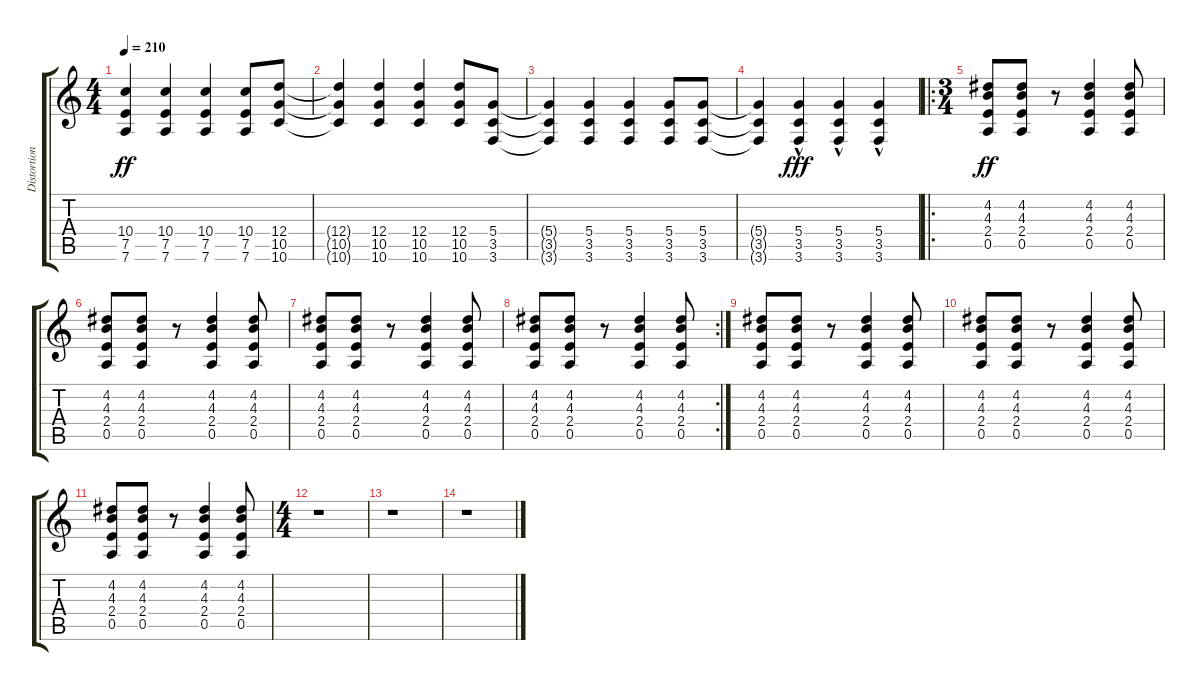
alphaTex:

\track ("Distortion Guitar 2" "Distortion") {instrument distortionguitar}
\staff {score tabs}
\tuning (E4 B3 G3 D3 A2 D2) {hide}
\ts (4 4)
\tempo 210
\clef g2
\ks c
(10.4{t} 7.5{t} 7.6{t}).4{dy ff} (10.4 7.5 7.6).4 (10.4 7.5 7.6).4 (10.4 7.5 7.6).8 (12.4 10.5 10.6).8 |
(12.4{t} 10.5{t} 10.6{t}).4 (12.4 10.5 10.6).4 (12.4 10.5 10.6).4 (12.4 10.5 10.6).8 (5.4 3.5 3.6).8 |
(5.4{t} 3.5{t} 3.6{t}).4 (5.4 3.5 3.6).4 (5.4 3.5 3.6).4 (5.4 3.5 3.6).8 (5.4 3.5 3.6).8 |
(5.4{t} 3.5{t} 3.6{t}).4 (5.4{hac} 3.5{hac} 3.6{hac}).4{dy fff} (5.4{hac} 3.5{hac} 3.6{hac}).4 (5.4{hac} 3.5{hac} 3.6{hac}).4 |
\ro
\ts (3 4)
(4.2 4.3 2.4 0.5).8{dy ff} (4.2 4.3 2.4 0.5).8 r.8 (4.2 4.3 2.4 0.5).4 (4.2 4.3 2.4 0.5).8 |
(4.2 4.3 2.4 0.5).8 (4.2 4.3 2.4 0.5).8 r.8 (4.2 4.3 2.4 0.5).4 (4.2 4.3 2.4 0.5).8 |
(4.2 4.3 2.4 0.5).8 (4.2 4.3 2.4 0.5).8 r.8 (4.2 4.3 2.4 0.5).4 (4.2 4.3 2.4 0.5).8 |
\rc 2
(4.2 4.3 2.4 0.5).8 (4.2 4.3 2.4 0.5).8 r.8 (4.2 4.3 2.4 0.5).4 (4.2 4.3 2.4 0.5).8 |
(4.2 4.3 2.4 0.5).8 (4.2 4.3 2.4 0.5).8 r.8 (4.2 4.3 2.4 0.5).4 (4.2 4.3 2.4 0.5).8 |
(4.2 4.3 2.4 0.5).8 (4.2 4.3 2.4 0.5).8 r.8 (4.2 4.3 2.4 0.5).4 (4.2 4.3 2.4 0.5).8 |
(4.2 4.3 2.4 0.5).8 (4.2 4.3 2.4 0.5).8 r.8 (4.2 4.3 2.4 0.5).4 (4.2 4.3 2.4 0.5).8 |
\ts (4 4)
r.1 |
r.1 |
r.1
